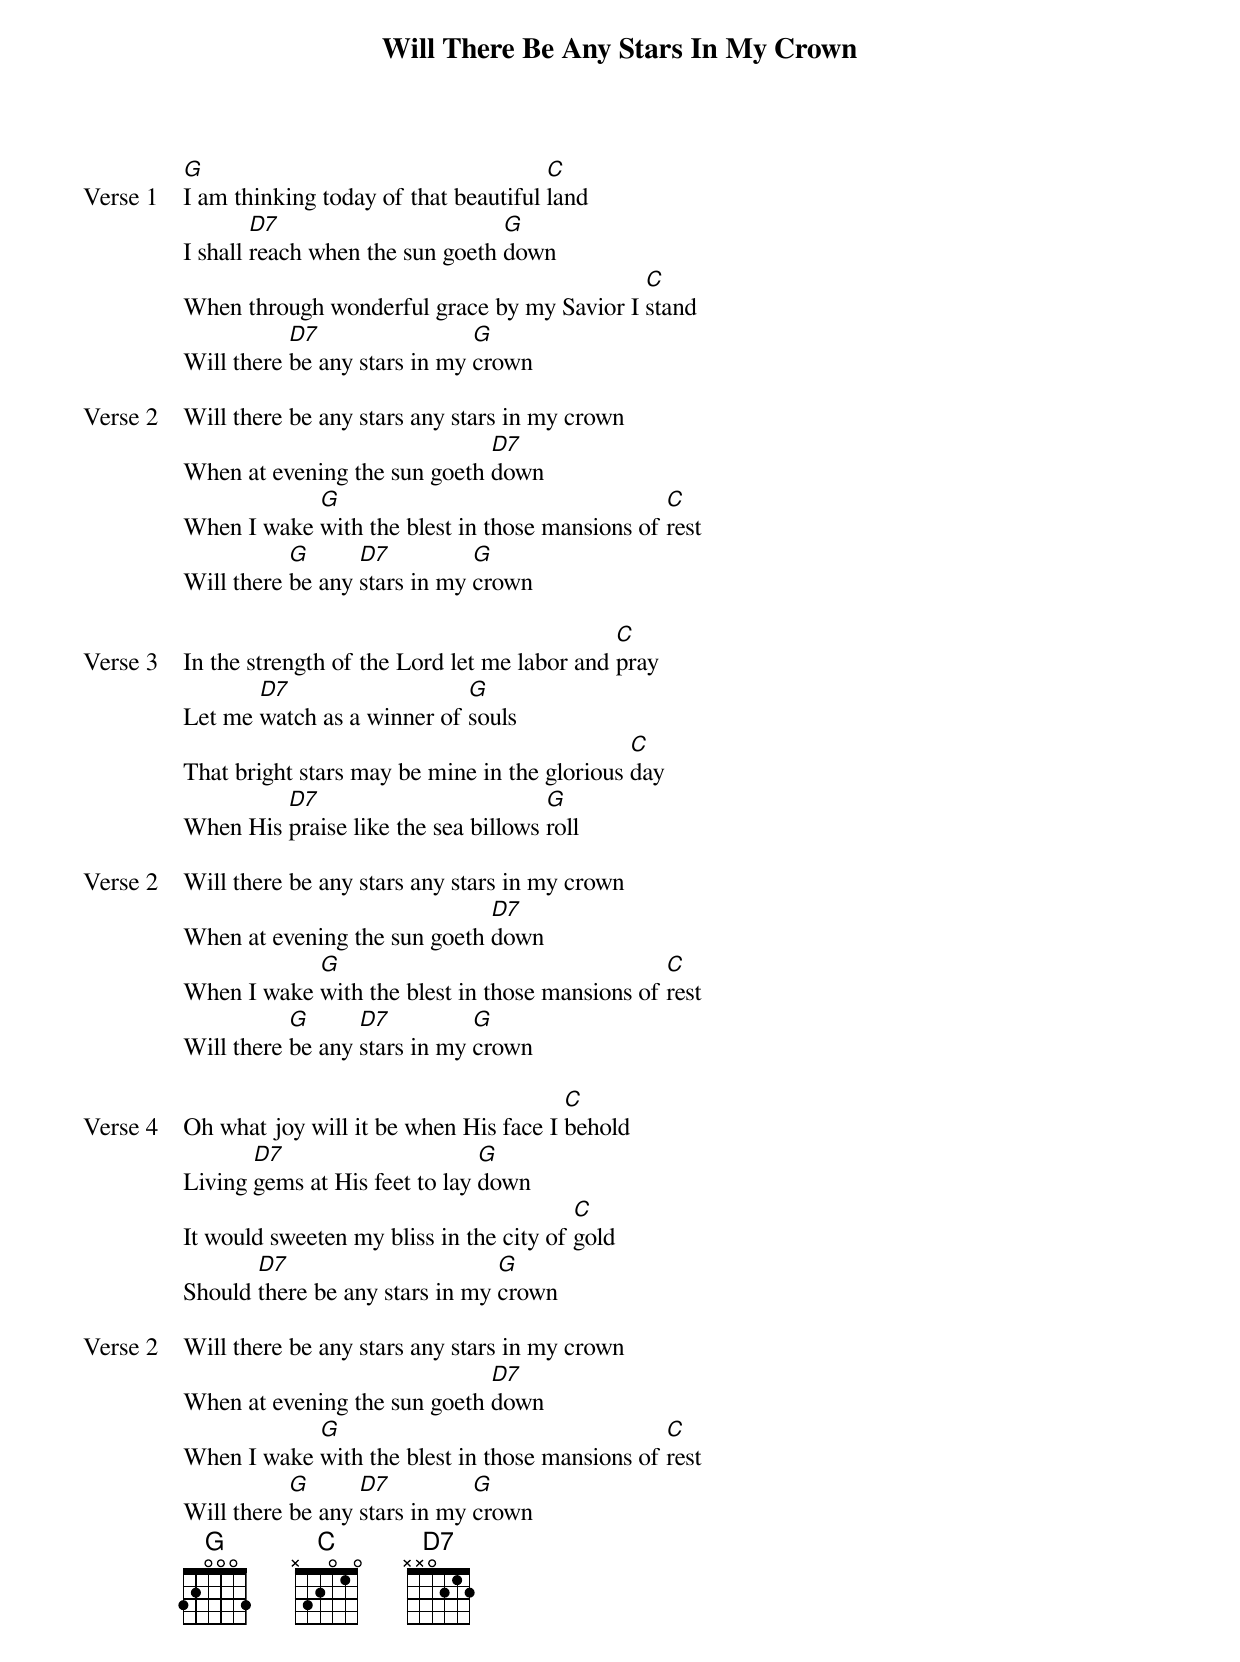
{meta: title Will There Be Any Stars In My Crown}
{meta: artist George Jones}
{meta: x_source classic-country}
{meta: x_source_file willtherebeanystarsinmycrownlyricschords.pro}
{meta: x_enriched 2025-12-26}

{start_of_verse: Verse 1}
[G]I am thinking today of that beautiful [C]land
I shall [D7]reach when the sun goeth [G]down
When through wonderful grace by my Savior I [C]stand
Will there [D7]be any stars in my [G]crown
{end_of_verse}

{start_of_verse: Verse 2}
Will there be any stars any stars in my crown
When at evening the sun goeth [D7]down
When I wake [G]with the blest in those mansions of [C]rest
Will there [G]be any [D7]stars in my [G]crown
{end_of_verse}

{start_of_verse: Verse 3}
In the strength of the Lord let me labor and [C]pray
Let me [D7]watch as a winner of [G]souls
That bright stars may be mine in the glorious [C]day
When His [D7]praise like the sea billows [G]roll
{end_of_verse}

{start_of_verse: Verse 2}
Will there be any stars any stars in my crown
When at evening the sun goeth [D7]down
When I wake [G]with the blest in those mansions of [C]rest
Will there [G]be any [D7]stars in my [G]crown
{end_of_verse}

{start_of_verse: Verse 4}
Oh what joy will it be when His face I [C]behold
Living [D7]gems at His feet to lay [G]down
It would sweeten my bliss in the city of [C]gold
Should [D7]there be any stars in my [G]crown
{end_of_verse}

{start_of_verse: Verse 2}
Will there be any stars any stars in my crown
When at evening the sun goeth [D7]down
When I wake [G]with the blest in those mansions of [C]rest
Will there [G]be any [D7]stars in my [G]crown
{end_of_verse}
